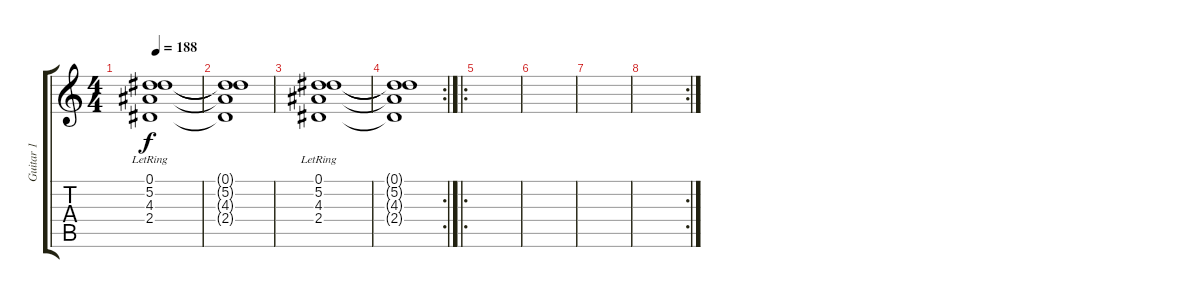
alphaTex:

\track ("Guitar 1" "Guitar 1") {instrument distortionguitar}
\staff {score tabs}
\tuning (Eb4 Bb3 Gb3 Db3 Ab2 Eb2) {hide}
\ts (4 4)
\tempo 188
\clef g2
\ks c
(0.1{lr} 5.2{lr} 4.3{lr} 2.4{lr}).1{dy f} |
(0.1{t} 5.2{t} 4.3{t} 2.4{t}).1 |
(0.1{lr} 5.2{lr} 4.3{lr} 2.4{lr}).1 |
\rc 2
(0.1{t} 5.2{t} 4.3{t} 2.4{t}).1 |
\ro
|
|
|
\rc 2
